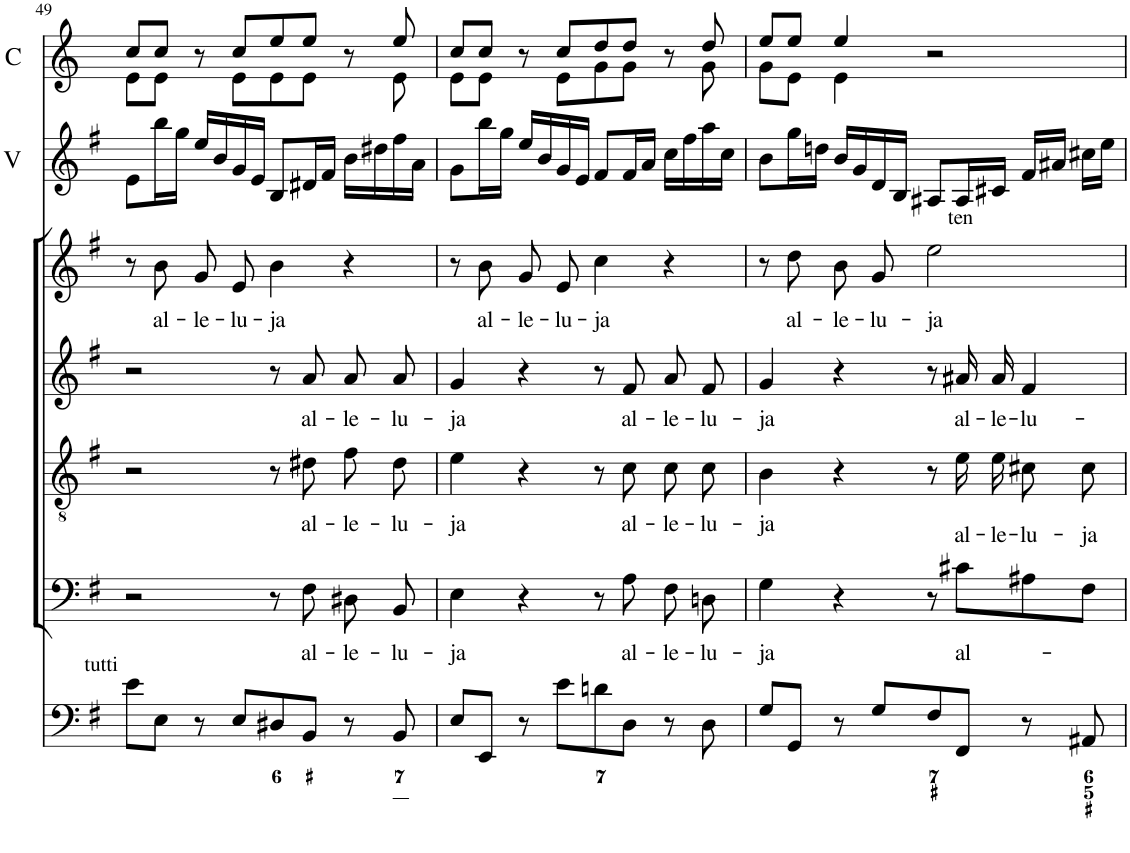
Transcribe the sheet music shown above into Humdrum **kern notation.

**kern	**kern	**text	**kern	**text	**kern	**text	**kern	**text	**kern	**kern	**kern	**kern
*part9	*part8	*part8	*part7	*part7	*part6	*part6	*part5	*part5	*part4	*part3	*part2	*part1
*staff9	*staff8	*staff8	*staff7	*staff7	*staff6	*staff6	*staff5	*staff5	*staff4	*staff3	*staff2	*staff1
*I"Organ	*I"Voice	*	*I"Tenor	*	*I"Alto	*	*I"Voice	*	*I"Violin	*I"Violin	*I"2 Violini	*I"Corni in G
*	*	*	*	*	*	*	*	*	*I'Vln.	*I'Vln.	*I'V	*I'C
!!LO:PB:g=z
*clefF4	*clefF4	*	*clefGv2	*	*clefG2	*	*clefG2	*	*clefG2	*clefG2	*clefG2	*clefG2
*	*	*	*	*	*	*	*	*	*	*	*	*Trd3c5
*k[f#]	*k[f#]	*	*k[f#]	*	*k[f#]	*	*k[f#]	*	*k[f#]	*k[f#]	*k[f#]	*k[]
*M4/4	*M4/4	*	*M4/4	*	*M4/4	*	*M4/4	*	*M4/4	*M4/4	*M4/4	*M4/4
*met(c)	*met(c)	*	*met(c)	*	*met(c)	*	*met(c)	*	*met(c)	*met(c)	*met(c)	*met(c)
=49	=49	=49	=49	=49	=49	=49	=49	=49	=49	=49	=49	=49
*	*	*	*	*	*	*	*	*	*	*	*	*^
!LO:TX:a:t=tutti	!	!	!	!	!	!	!	!	!	!	!	!	!
8e\L	2r	.	2r	.	2r	.	8r	.	8e\L	8e\L	8e\L	8cc/L	8e\L
!	!	!	!	!	!	!	!	!LO:LY:b	!	!	!	!	!
8E\J	.	.	.	.	.	.	8b\	al-	16bb\L	16bb\L	16bb\L	8cc/J	8e\J
.	.	.	.	.	.	.	.	.	16gg\JJ	16gg\JJ	16gg\JJ	.	.
!	!	!	!	!	!	!	!	!LO:LY:b	!	!	!	!	!
8r	.	.	.	.	.	.	8g/L	-le-	16ee/LL	16ee/LL	16ee/LL	8r	8ryy
.	.	.	.	.	.	.	.	.	16b/J	16b/J	16b/	.	.
!	!	!	!	!	!	!	!	!LO:LY:b	!	!	!	!	!
8E/L	.	.	.	.	.	.	8e/J	-lu-	16g/L	16g/L	16g/	8cc/L	8e\L
.	.	.	.	.	.	.	.	.	16e/JJ	16e/JJ	16e/JJ	.	.
!	!	!	!	!	!	!	!	!LO:LY:b	!	!	!	!	!
8D#X/	8r	.	8r	.	8r	.	4b\	-ja	8B/L	8B/L	8B/L	8ee/	8e\
!	!	!LO:LY:b	!	!LO:LY:b	!	!LO:LY:b	!	!	!	!	!	!	!
8BB/J	8F#\	al-	8d#X\	al-	8a/	al-	.	.	16d#X/L	16d#X/L	16d#X/L	8ee/J	8e\J
.	.	.	.	.	.	.	.	.	16f#/JJ	16f#/JJ	16f#/JJ	.	.
!	!	!LO:LY:b	!	!LO:LY:b	!	!LO:LY:b	!	!	!	!	!	!	!
8r	8D#X\	-le-	8f#\L	-le-	8a/L	-le-	4r	.	16b/LL	16b/LL	16b\LL	8r	8ryy
.	.	.	.	.	.	.	.	.	16dd#X/J	16dd#X/J	16dd#X\	.	.
!	!	!LO:LY:b	!	!LO:LY:b	!	!LO:LY:b	!	!	!	!	!	!	!
8BB/	8BB/	-lu-	8d#\J	-lu-	8a/J	-lu-	.	.	16ff#/L	16ff#/L	16ff#\	8ee/	8e\
.	.	.	.	.	.	.	.	.	16a/JJ	16a/JJ	16a\JJ	.	.
=50	=50	=50	=50	=50	=50	=50	=50	=50	=50	=50	=50	=50	=50
!	!	!LO:LY:b	!	!LO:LY:b	!	!LO:LY:b	!	!	!	!	!	!	!
8E/L	4E\	-ja	4e\	-ja	4g/	-ja	8r	.	8g\L	8g\L	8g\L	8cc/L	8e\L
!	!	!	!	!	!	!	!	!LO:LY:b	!	!	!	!	!
8EE/J	.	.	.	.	.	.	8b\	al-	16bb\L	16bb\L	16bb\L	8cc/J	8e\J
.	.	.	.	.	.	.	.	.	16gg\JJ	16gg\JJ	16gg\JJ	.	.
!	!	!	!	!	!	!	!	!LO:LY:b	!	!	!	!	!
8r	4r	.	4r	.	4r	.	8g/L	-le-	16ee/LL	16ee/LL	16ee/LL	8r	8ryy
.	.	.	.	.	.	.	.	.	16b/J	16b/J	16b/	.	.
!	!	!	!	!	!	!	!	!LO:LY:b	!	!	!	!	!
8e\L	.	.	.	.	.	.	8e/J	-lu-	16g/L	16g/L	16g/	8cc/L	8e\L
.	.	.	.	.	.	.	.	.	16e/JJ	16e/JJ	16e/JJ	.	.
!	!	!	!	!	!	!	!	!LO:LY:b	!	!	!	!	!
8dn\	8r	.	8r	.	8r	.	4cc\	-ja	8f#/L	8f#/L	8f#/L	8dd/	8g\
!	!	!LO:LY:b	!	!LO:LY:b	!	!LO:LY:b	!	!	!	!	!	!	!
8D\J	8A\	al-	8c\	al-	8f#/	al-	.	.	16f#/L	16f#/L	16f#/L	8dd/J	8g\J
.	.	.	.	.	.	.	.	.	16a/JJ	16a/JJ	16a/JJ	.	.
!	!	!LO:LY:b	!	!LO:LY:b	!	!LO:LY:b	!	!	!	!	!	!	!
8r	8F#\	-le-	8c\L	-le-	8a/L	-le-	4r	.	16cc\LL	16cc\LL	16cc\LL	8r	8ryy
.	.	.	.	.	.	.	.	.	16ff#\J	16ff#\J	16ff#\	.	.
!	!	!LO:LY:b	!	!LO:LY:b	!	!LO:LY:b	!	!	!	!	!	!	!
8D\	8Dn\	-lu-	8c\J	-lu-	8f#/J	-lu-	.	.	16aa\L	16aa\L	16aa\	8dd/	8g\
.	.	.	.	.	.	.	.	.	16cc\JJ	16cc\JJ	16cc\JJ	.	.
=51	=51	=51	=51	=51	=51	=51	=51	=51	=51	=51	=51	=51	=51
!	!	!LO:LY:b	!	!LO:LY:b	!	!LO:LY:b	!	!	!	!	!	!	!
8G/L	4G\	-ja	4B\	-ja	4g/	-ja	8r	.	8b\L	8b\L	8b\L	8ee/L	8g\L
!	!	!	!	!	!	!	!	!LO:LY:b	!	!	!	!	!
8GG/J	.	.	.	.	.	.	8dd\	al-	16gg\L	16gg\L	16gg\L	8ee/J	8e\J
.	.	.	.	.	.	.	.	.	16ddn\JJ	16ddn\JJ	16ddn\JJ	.	.
!	!	!	!	!	!	!	!	!LO:LY:b	!	!	!	!	!
8r	4r	.	4r	.	4r	.	8b/L	-le-	16b/LL	16b/LL	16b/LL	4ee/	4e\
.	.	.	.	.	.	.	.	.	16g/J	16g/J	16g/	.	.
!	!	!	!	!	!	!	!	!LO:LY:b	!	!	!	!	!
8G/L	.	.	.	.	.	.	8g/J	-lu-	16d/L	16d/L	16d/	.	.
.	.	.	.	.	.	.	.	.	16B/JJ	16B/JJ	16B/JJ	.	.
!	!	!	!	!	!	!	!LO:TX:a:t=ten	!	!	!	!	!	!
!	!	!	!	!	!	!	!	!LO:LY:b	!	!	!	!	!
8F#/	8r	.	8r	.	8r	.	2ee\	-ja	8A#X/L	8A#X/L	8A#X/L	2r	2ryy
!	!	!LO:LY:b	!	!LO:LY:b	!	!LO:LY:b	!	!	!	!	!	!	!
8FF#/J	8c#X\L	al-	16e\LL	al-	16a#X/LL	al-	.	.	16A#/L	16A#/L	16A#/L	.	.
!	!	!	!	!LO:LY:b	!	!LO:LY:b	!	!	!	!	!	!	!
.	.	.	16e\JJ	-le-	16a#/JJ	-le-	.	.	16c#X/JJ	16c#X/JJ	16c#X/JJ	.	.
!	!	!	!	!LO:LY:b	!	!LO:LY:b	!	!	!	!	!	!	!
8r	8A#X\	.	8c#X\L	-lu-	4f#/	-lu-	.	.	16f#\LL	16f#\LL	16f#/LL	.	.
.	.	.	.	.	.	.	.	.	16a#X\J	16a#X\J	16a#X/JJ	.	.
!	!	!	!	!LO:LY:b	!	!	!	!	!	!	!	!	!
8AA#X/	8F#\J	.	8c#\J	-ja	.	.	.	.	16cc#X\L	16cc#X\L	16cc#X\LL	.	.
.	.	.	.	.	.	.	.	.	16ee\JJ	16ee\JJ	16ee\JJ	.	.
*	*	*	*	*	*	*	*	*	*	*	*	*v	*v
=	=	=	=	=	=	=	=	=	=	=	=	=
*-	*-	*-	*-	*-	*-	*-	*-	*-	*-	*-	*-	*-
